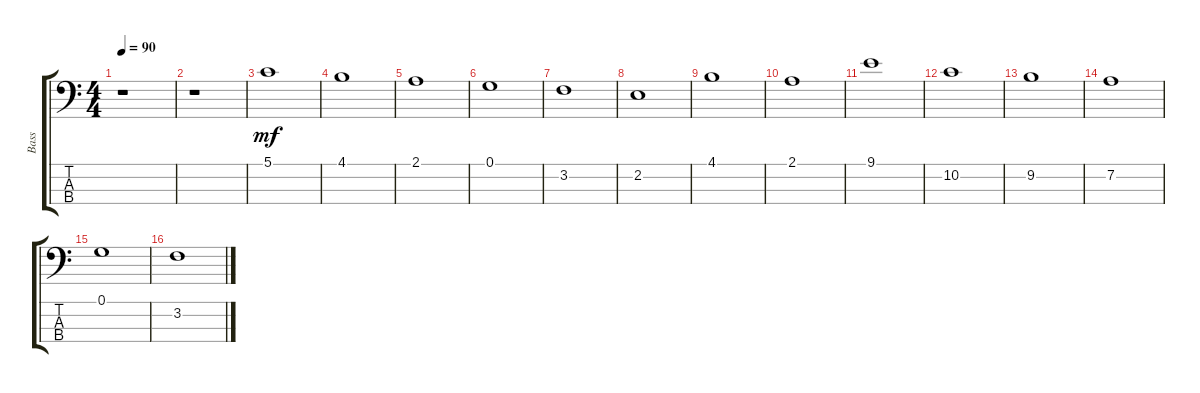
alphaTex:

\track ("Bass" "Bass") {instrument electricbassfinger}
\staff {score tabs}
\tuning (G2 D2 A1 E1) {hide}
\ts (4 4)
\tempo 90
\clef f4
\ks c
r.1{dy mf} |
r.1 |
5.1.1 |
4.1.1 |
2.1.1 |
0.1.1 |
3.2.1 |
2.2.1 |
4.1.1 |
2.1.1 |
9.1.1 |
10.2.1 |
9.2.1 |
7.2.1 |
0.1.1 |
3.2.1
